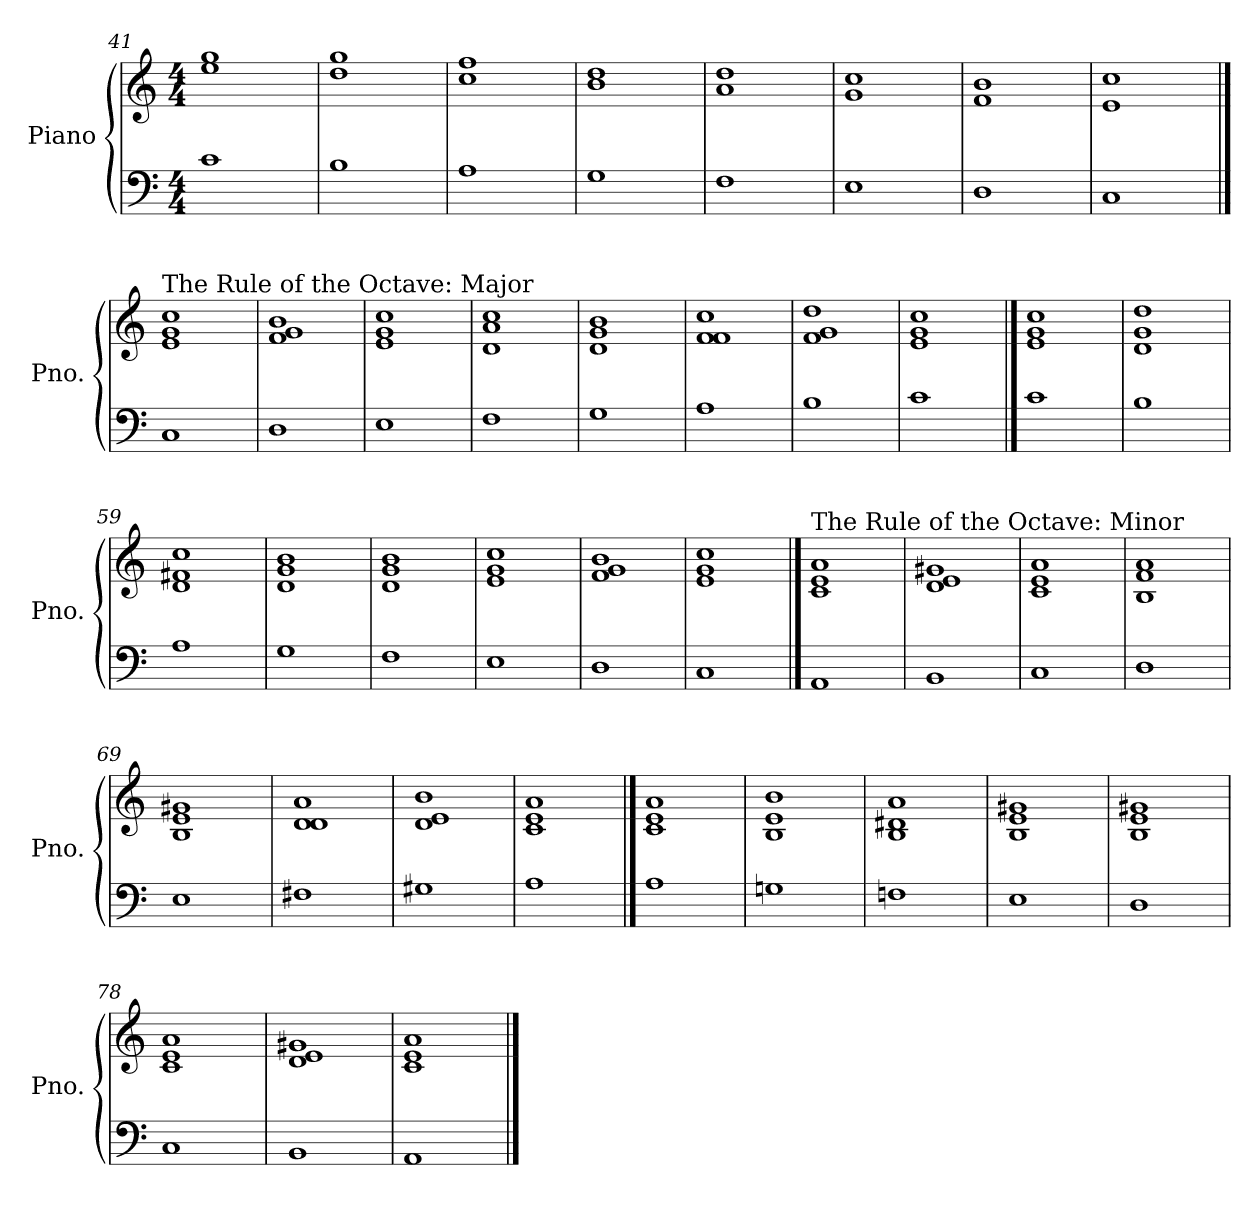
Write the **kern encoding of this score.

**kern	**kern
*part1	*part1
*staff2	*staff1
*I"Piano	*
*I'Pno.	*
*clefF4	*clefG2
*k[]	*k[]
*M4/4	*M4/4
=41	=41
1c	1ee 1gg
=42	=42
1B	1dd 1gg
=43	=43
1A	1cc 1ff
=44	=44
1G	1b 1dd
=45	=45
1F	1a 1dd
=46	=46
1E	1g 1cc
=47	=47
1D	1f 1b
=48	=48
1C	1e 1cc
!!LO:LB:g=z
==49	==49
!	!LO:TX:a:t=The Rule of the Octave&colon; Major
1C	1e 1g 1cc
=50	=50
1D	1f 1g 1b
=51	=51
1E	1e 1g 1cc
=52	=52
1F	1d 1a 1cc
=53	=53
1G	1d 1g 1b
=54	=54
1A	1f 1f 1cc
=55	=55
1B	1f 1g 1dd
=56	=56
1c	1e 1g 1cc
==57	==57
1c	1e 1g 1cc
=58	=58
1B	1d 1g 1dd
=59	=59
1A	1d 1f#X 1cc
=60	=60
1G	1d 1g 1b
=61	=61
1F	1d 1g 1b
=62	=62
1E	1e 1g 1cc
=63	=63
1D	1f 1g 1b
=64	=64
1C	1e 1g 1cc
!!LO:LB:g=z
==65	==65
!	!LO:TX:a:t=The Rule of the Octave&colon; Minor
1AA	1c 1e 1a
=66	=66
1BB	1d 1e 1g#X
=67	=67
1C	1c 1e 1a
=68	=68
1D	1B 1f 1a
=69	=69
1E	1B 1e 1g#X
=70	=70
1F#X	1d 1d 1a
=71	=71
1G#X	1d 1e 1b
=72	=72
1A	1c 1e 1a
==73	==73
1A	1c 1e 1a
=74	=74
1Gn	1B 1e 1b
=75	=75
1Fn	1B 1d#X 1a
=76	=76
1E	1B 1e 1g#X
=77	=77
1D	1B 1e 1g#X
=78	=78
1C	1c 1e 1a
=79	=79
1BB	1d 1e 1g#X
=80	=80
1AA	1c 1e 1a
==	==
*-	*-
